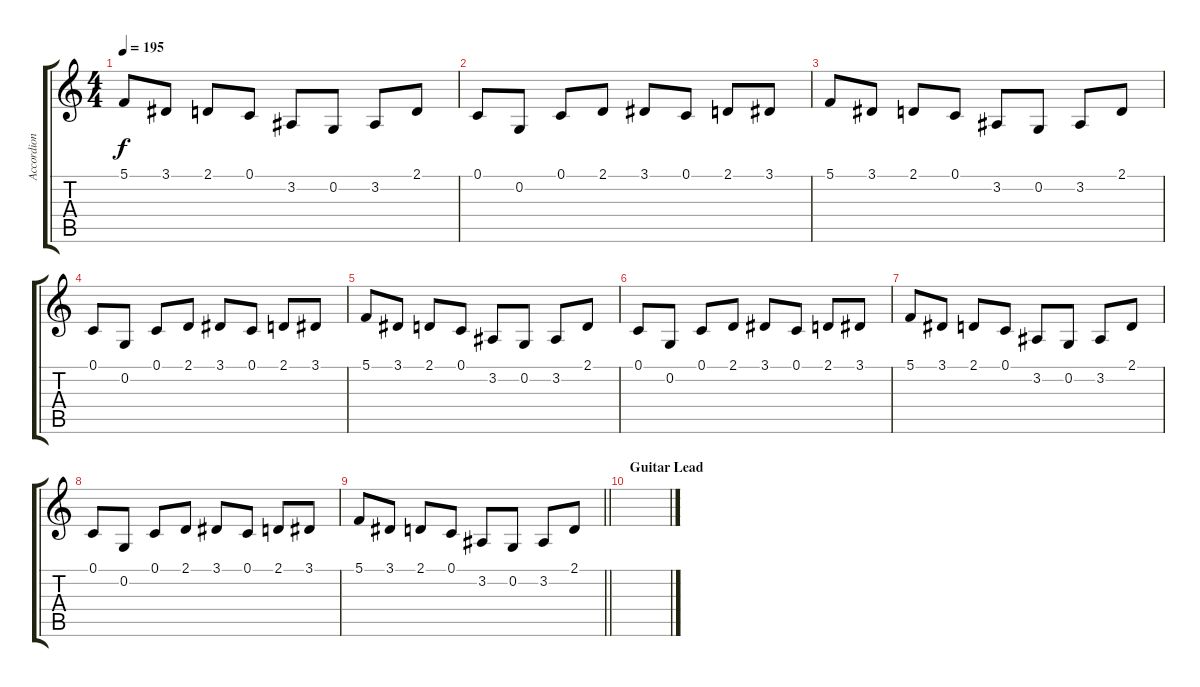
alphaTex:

\track ("Accordion" "Accordion") {instrument accordion}
\staff {score tabs}
\tuning (C4 G3 Eb3 Bb2 F2 C2) {hide}
\ts (4 4)
\tempo 195
\clef g2
\ks c
5.1.8{dy f} 3.1.8 2.1.8 0.1.8 3.2.8 0.2.8 3.2.8 2.1.8 |
0.1.8 0.2.8 0.1.8 2.1.8 3.1.8 0.1.8 2.1.8 3.1.8 |
5.1.8 3.1.8 2.1.8 0.1.8 3.2.8 0.2.8 3.2.8 2.1.8 |
0.1.8 0.2.8 0.1.8 2.1.8 3.1.8 0.1.8 2.1.8 3.1.8 |
5.1.8 3.1.8 2.1.8 0.1.8 3.2.8 0.2.8 3.2.8 2.1.8 |
0.1.8 0.2.8 0.1.8 2.1.8 3.1.8 0.1.8 2.1.8 3.1.8 |
5.1.8 3.1.8 2.1.8 0.1.8 3.2.8 0.2.8 3.2.8 2.1.8 |
0.1.8 0.2.8 0.1.8 2.1.8 3.1.8 0.1.8 2.1.8 3.1.8 |
\barLineRight lightlight
5.1.8 3.1.8 2.1.8 0.1.8 3.2.8 0.2.8 3.2.8 2.1.8 |
\section ("" "Guitar Lead")
